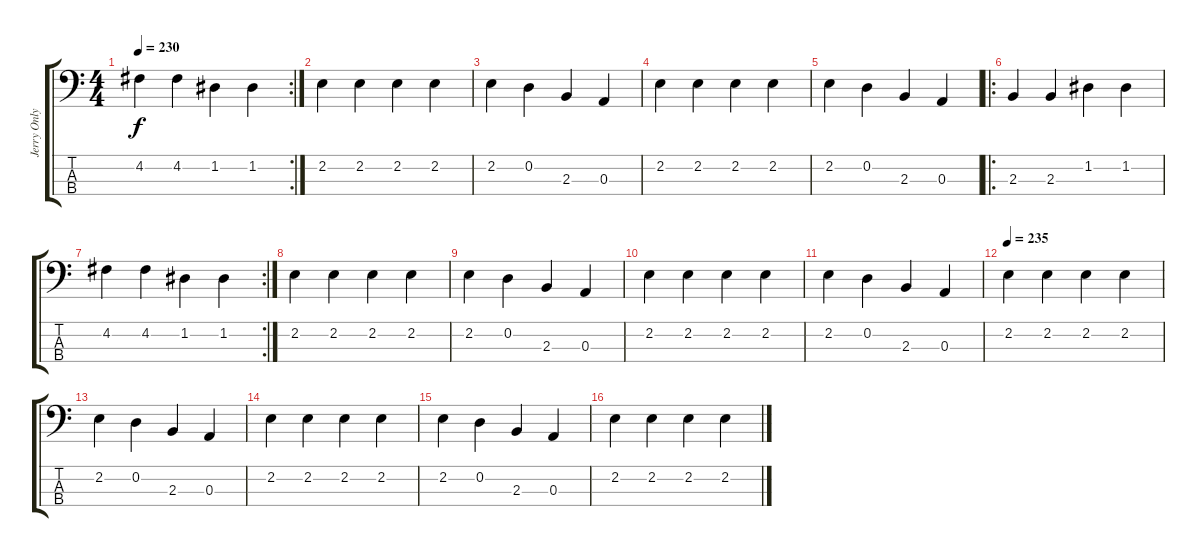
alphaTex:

\track ("Jerry Only" "Jerry Only") {instrument electricbasspick}
\staff {score tabs}
\tuning (G2 D2 A1 E1) {hide}
\rc 2
\ts (4 4)
\tempo 230
\clef f4
\ks c
4.2.4{dy f} 4.2.4 1.2.4 1.2.4 |
2.2.4 2.2.4 2.2.4 2.2.4 |
2.2.4 0.2.4 2.3.4 0.3.4 |
2.2.4 2.2.4 2.2.4 2.2.4 |
2.2.4 0.2.4 2.3.4 0.3.4 |
\ro
2.3.4 2.3.4 1.2.4 1.2.4 |
\rc 2
4.2.4 4.2.4 1.2.4 1.2.4 |
2.2.4 2.2.4 2.2.4 2.2.4 |
2.2.4 0.2.4 2.3.4 0.3.4 |
2.2.4 2.2.4 2.2.4 2.2.4 |
2.2.4 0.2.4 2.3.4 0.3.4 |
\tempo 235
2.2.4 2.2.4 2.2.4 2.2.4 |
2.2.4 0.2.4 2.3.4 0.3.4 |
2.2.4 2.2.4 2.2.4 2.2.4 |
2.2.4 0.2.4 2.3.4 0.3.4 |
2.2.4 2.2.4 2.2.4 2.2.4
